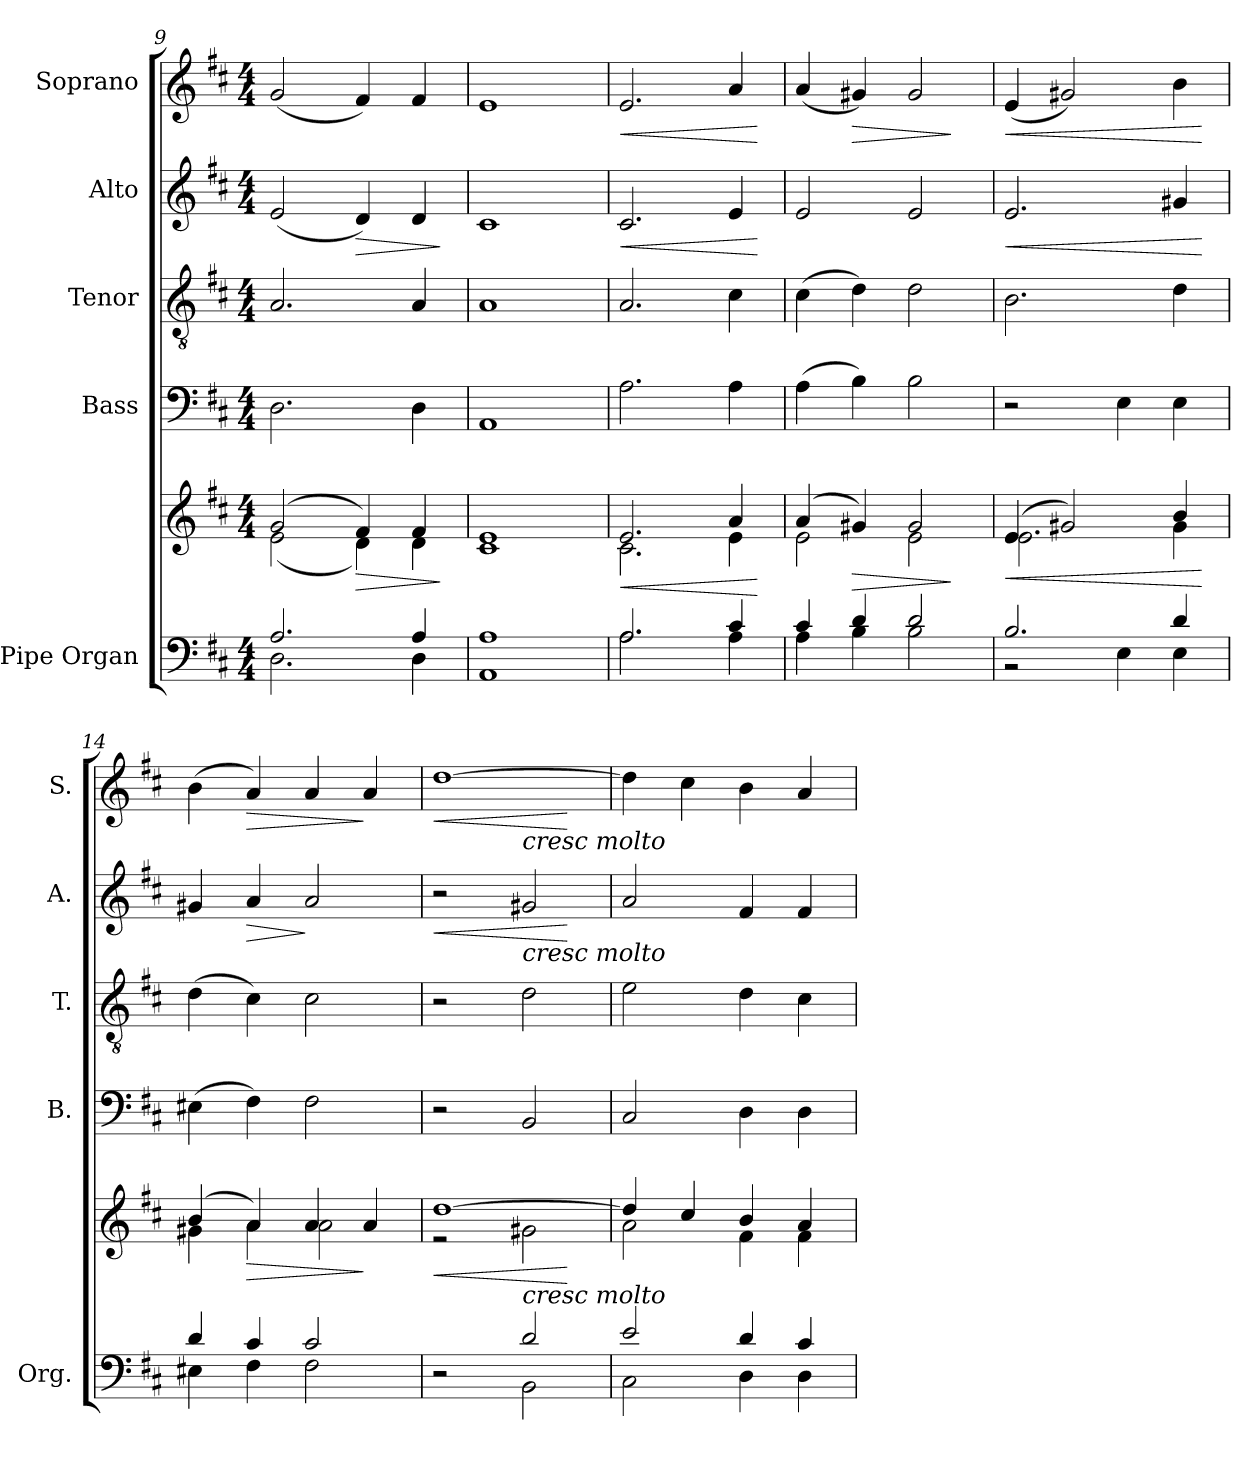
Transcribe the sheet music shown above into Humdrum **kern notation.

**kern	**kern	**dynam	**kern	**kern	**kern	**dynam	**kern	**dynam
*part5	*part5	*part5	*part4	*part3	*part2	*part2	*part1	*part1
*staff6	*staff5	*staff5/6	*staff4	*staff3	*staff2	*staff2	*staff1	*staff1
*I"Pipe Organ	*	*	*I"Bass	*I"Tenor	*I"Alto	*	*I"Soprano	*
*I'Org.	*	*	*I'B.	*I'T.	*I'A.	*	*I'S.	*
*clefF4	*clefG2	*	*clefF4	*clefGv2	*clefG2	*	*clefG2	*
*k[f#c#]	*k[f#c#]	*	*k[f#c#]	*k[f#c#]	*k[f#c#]	*	*k[f#c#]	*
*M4/4	*M4/4	*	*M4/4	*M4/4	*M4/4	*	*M4/4	*
=9	=9	=9	=9	=9	=9	=9	=9	=9
*^	*^	*	*	*	*	*	*	*
2.A/	2.D\	(>2g/	(<2e\	.	2.D\	2.A/	(<2e/	.	(<2g/	.
!	!	!	!	!LO:HP:b	!	!	!	!LO:HP:b	!	!
.	.	4f#/)	4d\)	>	.	.	4d/)	>	4f#/)	.
4A/	4D\	4f#/	4d\	.	4D\	4A/	4d/	.	4f#/	.
*v	*v	*	*	*	*	*	*	*	*	*
*	*v	*v	*	*	*	*	*	*	*
.	.	]	.	.	.	]	.	.
!!LO:LB:g=z
=10	=10	=10	=10	=10	=10	=10	=10	=10
*^	*^	*	*	*	*	*	*	*
1A	1AA	1e	1c#	.	1AA	1A	1c#	.	1e	.
=11	=11	=11	=11	=11	=11	=11	=11	=11	=11	=11
!	!	!	!	!LO:HP:b	!	!	!	!LO:HP:b	!	!LO:HP:b
2.A/	2.A\	2.e/	2.c#\	<	2.A\	2.A/	2.c#/	<	2.e/	<
4c#/	4A\	4a/	4e\	.	4A\	4c#\	4e/	.	4a/	.
*v	*v	*	*	*	*	*	*	*	*	*
*	*v	*v	*	*	*	*	*	*	*
.	.	[	.	.	.	[	.	[
=12	=12	=12	=12	=12	=12	=12	=12	=12
*^	*^	*	*	*	*	*	*	*
4c#/	4A\	(>4a/	2e\	.	(>4A\	(>4c#\	2e/	.	(<4a/	.
!	!	!	!	!LO:HP:b	!	!	!	!	!	!LO:HP:b
4d/	4B\	4g#X/)	.	>	4B\)	4d\)	.	.	4g#X/)	>
2d/	2B\	2g#/	2e\	.	2B\	2d\	2e/	.	2g#/	.
*v	*v	*	*	*	*	*	*	*	*	*
*	*v	*v	*	*	*	*	*	*	*
.	.	]	.	.	.	.	.	]
=13	=13	=13	=13	=13	=13	=13	=13	=13
*^	*	*	*	*	*	*	*	*
!	!	!	!LO:HP:b	!	!	!	!LO:HP:b	!	!LO:HP:b
*	*	*^	*	*	*	*	*	*	*
2.B/	2r	(>4e/	2.e\	<	2r	2.B\	2.e/	<	(<4e/	<
.	.	2g#X/)	.	.	.	.	.	.	2g#X/)	.
.	4E\	.	.	.	4E\	.	.	.	.	.
4d/	4E\	4b/	4g#\	.	4E\	4d\	4g#X/	.	4b\	.
*v	*v	*	*	*	*	*	*	*	*	*
*	*v	*v	*	*	*	*	*	*	*
.	.	[	.	.	.	[	.	[
=14	=14	=14	=14	=14	=14	=14	=14	=14
*^	*^	*	*	*	*	*	*	*
4d/	4E#X\	(>4b/	4g#X\	.	(>4E#X\	(>4d\	4g#X/	.	(>4b\	.
!	!	!	!	!LO:HP:b	!	!	!	!LO:HP:b	!	!LO:HP:b
4c#/	4F#\	4a/)	4a\	>	4F#\)	4c#\)	4a/	>	4a/)	>
2c#/	2F#\	4a/	2a\	.	2F#\	2c#\	2a/	]	4a/	.
.	.	4a/	.	]	.	.	.	.	4a/	]
=15	=15	=15	=15	=15	=15	=15	=15	=15	=15	=15
!	!	!	!	!LO:HP:b	!	!	!	!LO:HP:b	!	!LO:HP:b
*	*	*	*	*	*	*	*	*	*^	*
2r	2ryy	[1dd	2r	<	2r	2r	2r	<	[1dd	2ryy	<
!	!	!	!	!	!	!	!	!	!	!LO:TX:b:i:t=cresc molto	!
!	!	!	!	!	!	!	!LO:TX:b:i:t=cresc molto	!	!	!	!
!	!	!	!LO:TX:b:i:t=cresc molto	!	!	!	!	!	!	!	!
2d/	2BB\	.	2g#X\	.	2BB/	2d\	2g#X/	.	.	2ryy	.
*v	*v	*	*	*	*	*	*	*	*	*	*
*	*v	*v	*	*	*	*	*	*	*	*
.	.	[	.	.	.	[	.	.	[
*	*	*	*	*	*	*	*v	*v	*
=16	=16	=16	=16	=16	=16	=16	=16	=16
*^	*^	*	*	*	*	*	*	*
2e/	2C#\	4dd/]	2a\	.	2C#/	2e\	2a/	.	4dd\]	.
.	.	4cc#/	.	.	.	.	.	.	4cc#\	.
4d/	4D\	4b/	4f#\	.	4D\	4d\	4f#/	.	4b\	.
4c#/	4D\	4a/	4f#\	.	4D\	4c#\	4f#/	.	4a/	.
*v	*v	*	*	*	*	*	*	*	*	*
*	*v	*v	*	*	*	*	*	*	*
=	=	=	=	=	=	=	=	=
*-	*-	*-	*-	*-	*-	*-	*-	*-
